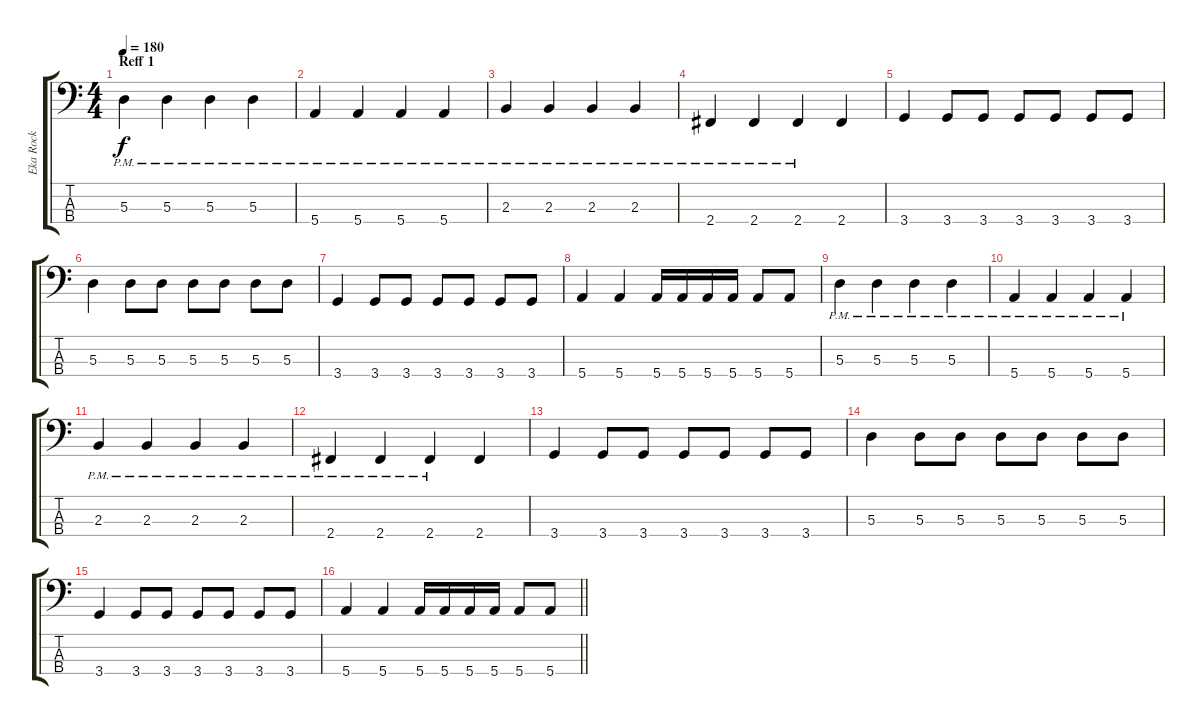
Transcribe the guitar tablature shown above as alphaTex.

\track ("Eka Rock" "Eka Rock") {instrument electricbassfinger}
\staff {score tabs}
\tuning (G2 D2 A1 E1) {hide}
\ts (4 4)
\section ("" "Reff 1")
\tempo 180
\clef f4
\ks c
5.3{pm}.4{dy f} 5.3{pm}.4 5.3{pm}.4 5.3{pm}.4 |
5.4{pm}.4 5.4{pm}.4 5.4{pm}.4 5.4{pm}.4 |
2.3{pm}.4 2.3{pm}.4 2.3{pm}.4 2.3{pm}.4 |
2.4{pm}.4 2.4{pm}.4 2.4{pm}.4 2.4.4 |
3.4.4 3.4.8 3.4.8 3.4.8 3.4.8 3.4.8 3.4.8 |
5.3.4 5.3.8 5.3.8 5.3.8 5.3.8 5.3.8 5.3.8 |
3.4.4 3.4.8 3.4.8 3.4.8 3.4.8 3.4.8 3.4.8 |
5.4.4 5.4.4 5.4.16 5.4.16 5.4.16 5.4.16 5.4.8 5.4.8 |
5.3{pm}.4 5.3{pm}.4 5.3{pm}.4 5.3{pm}.4 |
5.4{pm}.4 5.4{pm}.4 5.4{pm}.4 5.4{pm}.4 |
2.3{pm}.4 2.3{pm}.4 2.3{pm}.4 2.3{pm}.4 |
2.4{pm}.4 2.4{pm}.4 2.4{pm}.4 2.4.4 |
3.4.4 3.4.8 3.4.8 3.4.8 3.4.8 3.4.8 3.4.8 |
5.3.4 5.3.8 5.3.8 5.3.8 5.3.8 5.3.8 5.3.8 |
3.4.4 3.4.8 3.4.8 3.4.8 3.4.8 3.4.8 3.4.8 |
\barLineRight lightlight
5.4.4 5.4.4 5.4.16 5.4.16 5.4.16 5.4.16 5.4.8 5.4.8
